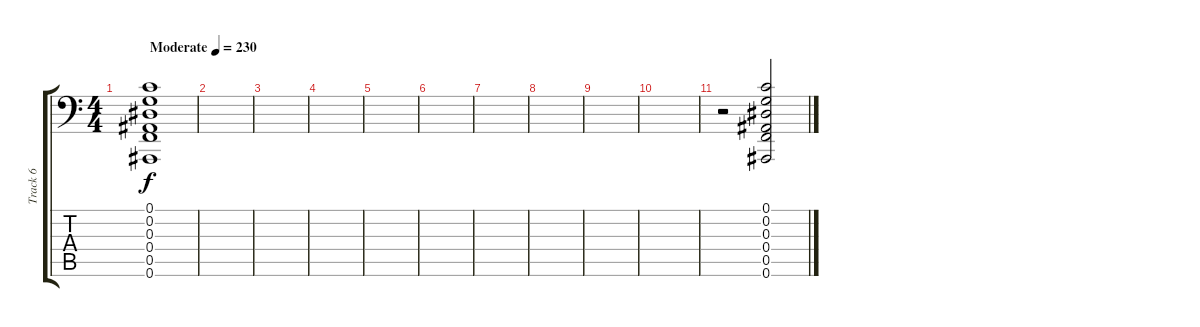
\track ("Track 6" "Track 6") {instrument reversecymbal}
\staff {score tabs}
\tuning (C4 G3 Eb3 Bb2 F2 Bb1) {hide}
\ts (4 4)
\tempo (230 "Moderate")
\clef f4
\ks c
(0.1 0.2 0.3 0.4 0.5 0.6).1{dy f instrument reversecymbal} |
|
|
|
|
|
|
|
|
|
r.2 (0.1 0.2 0.3 0.4 0.5 0.6).2
